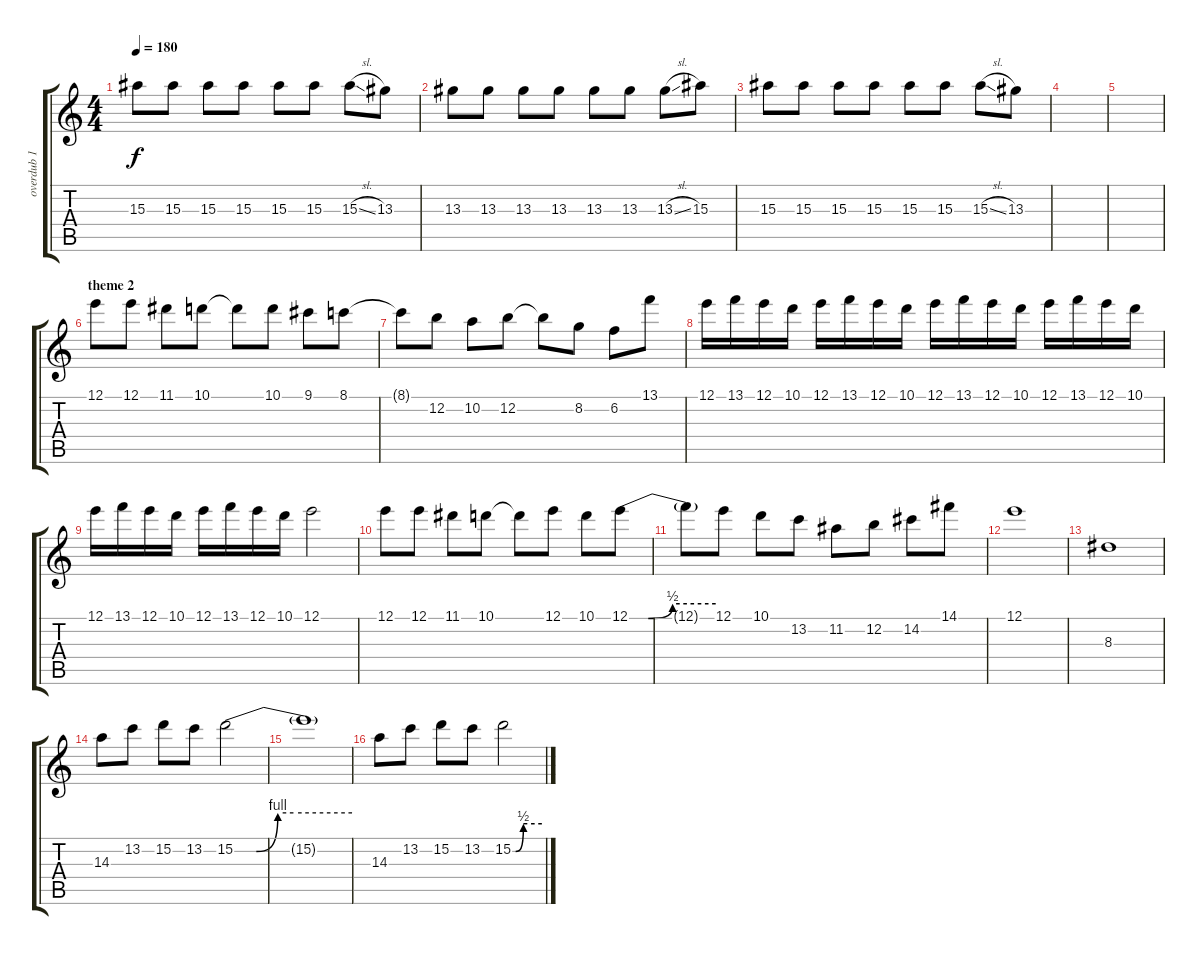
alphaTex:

\track ("overdub 1" "overdub 1") {instrument overdrivenguitar}
\staff {score tabs}
\tuning (E4 B3 G3 D3 A2 E2) {hide}
\ts (4 4)
\tempo 180
\clef g2
\ks c
15.3.8{dy f} 15.3.8 15.3.8 15.3.8 15.3.8 15.3.8 15.3{sl}.8 13.3.8 |
13.3.8 13.3.8 13.3.8 13.3.8 13.3.8 13.3.8 13.3{sl}.8 15.3.8 |
15.3.8 15.3.8 15.3.8 15.3.8 15.3.8 15.3.8 15.3{sl}.8 13.3.8 |
|
|
\section ("" "theme 2")
12.1.8 12.1.8 11.1.8 10.1.8 10.1{t}.8 10.1.8 9.1.8 8.1.8 |
8.1{t}.8 12.2.8 10.2.8 12.2.8 12.2{t}.8 8.2.8 6.2.8 13.1.8 |
12.1.16 13.1.16 12.1.16 10.1.16 12.1.16 13.1.16 12.1.16 10.1.16 12.1.16 13.1.16 12.1.16 10.1.16 12.1.16 13.1.16 12.1.16 10.1.16 |
12.1.16 13.1.16 12.1.16 10.1.16 12.1.16 13.1.16 12.1.16 10.1.16 12.1.2 |
12.1.8 12.1.8 11.1.8 10.1.8 10.1{t}.8 12.1.8 10.1.8 12.1{be (custom 0 0 13 0 30 2 60 2)}.8 |
12.1{t}.8 12.1.8 10.1.8 13.2.8 11.2.8 12.2.8 14.2.8 14.1.8 |
12.1.1 |
8.3.1 |
14.3.8 13.2.8 15.2.8 13.2.8 15.2{be (custom 0 0 11 0 22 4 30 4 60 4)}.2 |
15.2{t}.1 |
14.3.8 13.2.8 15.2.8 13.2.8 15.2{be (custom 0 0 6 0 22 2 30 2 60 2)}.2
